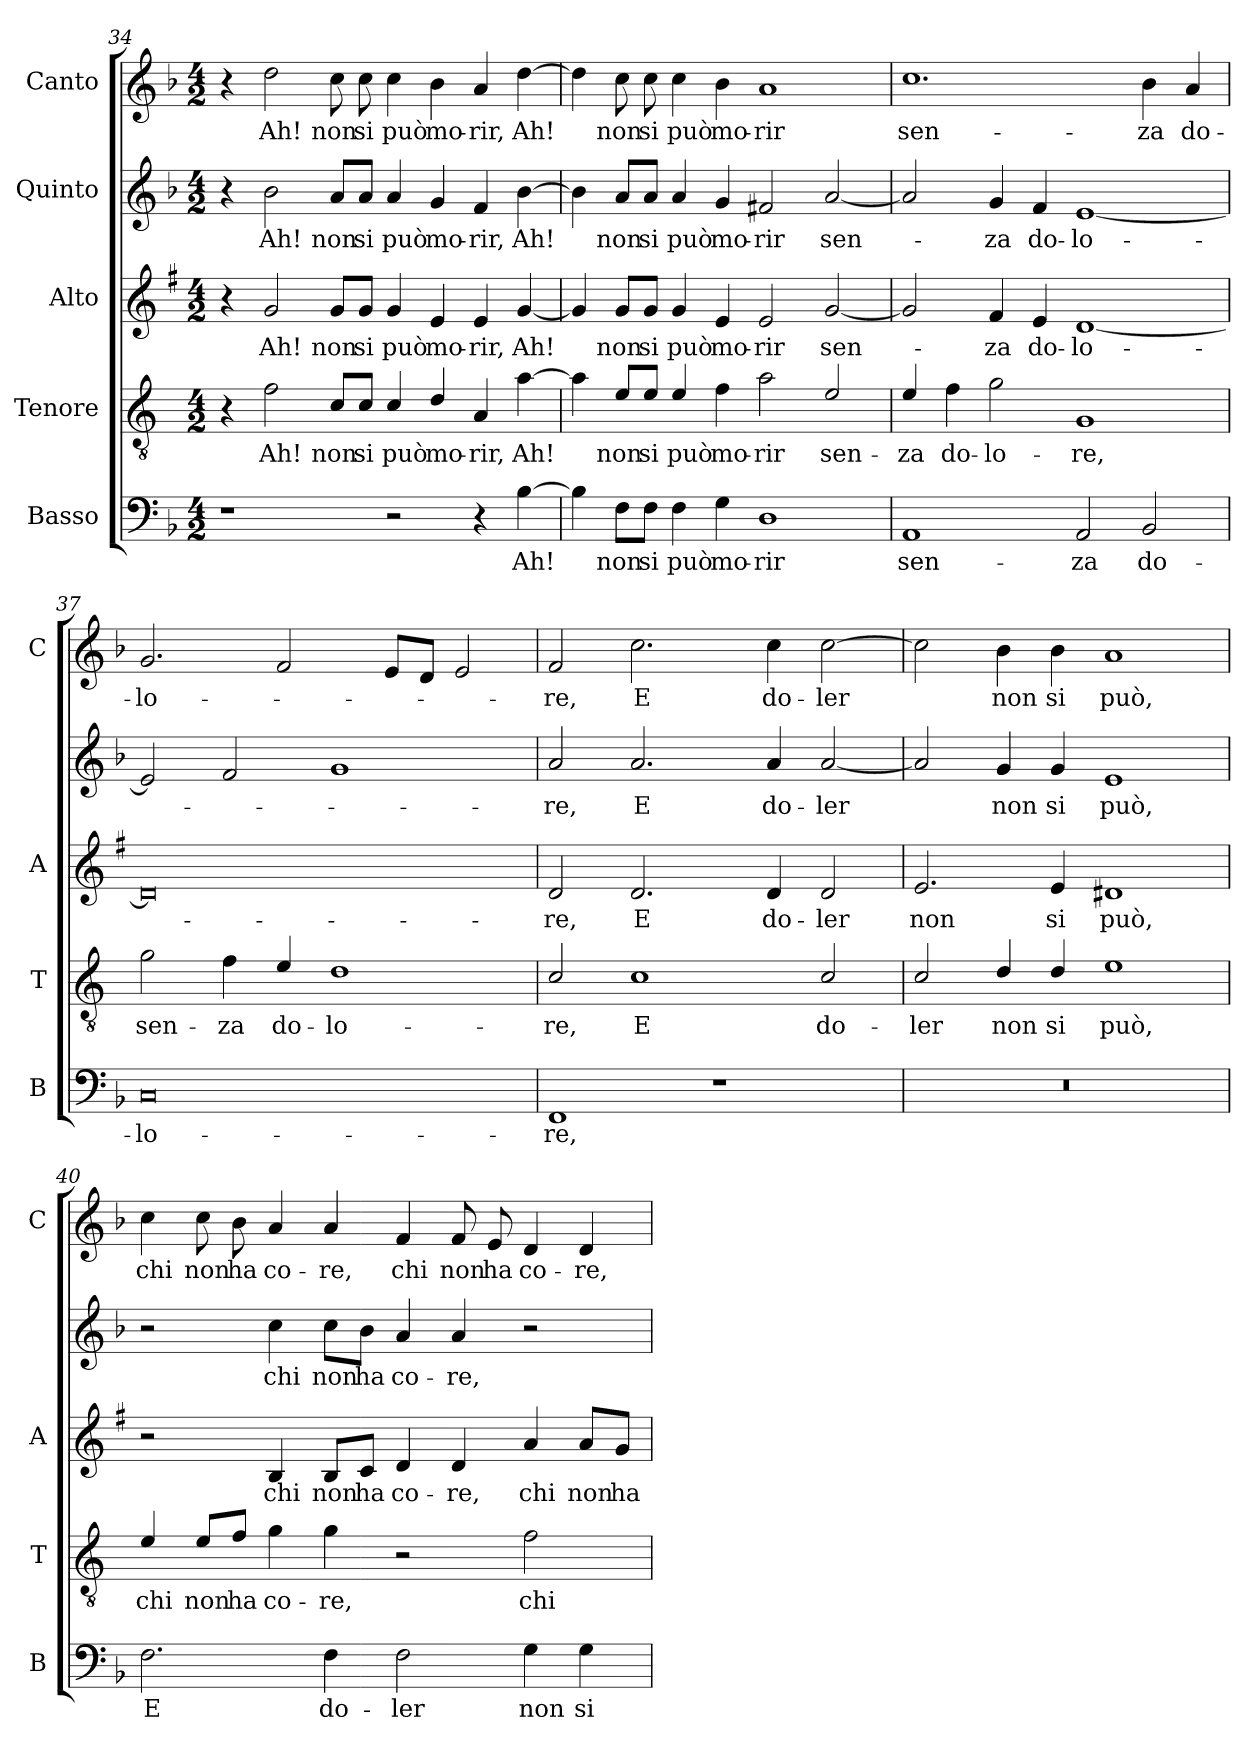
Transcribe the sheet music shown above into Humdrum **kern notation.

**kern	**text	**kern	**text	**kern	**text	**kern	**text	**kern	**text
*part5	*part5	*part4	*part4	*part3	*part3	*part2	*part2	*part1	*part1
*staff5	*staff5	*staff4	*staff4	*staff3	*staff3	*staff2	*staff2	*staff1	*staff1
*I"Basso	*	*I"Tenore	*	*I"Alto	*	*I"Quinto	*	*I"Canto	*
*I'B	*	*I'T	*	*I'A	*	*	*	*I'C	*
*clefF4	*	*clefGv2	*	*clefG2	*	*clefG2	*	*clefG2	*
*	*	*ITrd4c7	*	*ITrd1c2	*	*	*	*	*
*k[b-]	*	*k[b-]	*	*k[b-]	*	*k[b-]	*	*k[b-]	*
*F:	*	*F:	*	*F:	*	*F:	*	*F:	*
*M4/2	*	*M4/2	*	*M4/2	*	*M4/2	*	*M4/2	*
=34	=34	=34	=34	=34	=34	=34	=34	=34	=34
1r	.	4r	.	4r	.	4r	.	4r	.
!	!	!	!LO:LY:b	!	!LO:LY:b	!	!LO:LY:b	!	!LO:LY:b
.	.	2B-\	Ah!	2f/	Ah!	2b-\	Ah!	2dd\	Ah!
!	!	!	!LO:LY:b	!	!LO:LY:b	!	!LO:LY:b	!	!LO:LY:b
.	.	8F/L	non	8f/L	non	8a/L	non	8cc\	non
!	!	!	!LO:LY:b	!	!LO:LY:b	!	!LO:LY:b	!	!LO:LY:b
.	.	8F/J	si	8f/J	si	8a/J	si	8cc\	si
!	!	!	!LO:LY:b	!	!LO:LY:b	!	!LO:LY:b	!	!LO:LY:b
2r	.	4F/	può	4f/	può	4a/	può	4cc\	può
!	!	!	!LO:LY:b	!	!LO:LY:b	!	!LO:LY:b	!	!LO:LY:b
.	.	4G/	mo-	4d/	mo-	4g/	mo-	4b-\	mo-
!	!	!	!LO:LY:b	!	!LO:LY:b	!	!LO:LY:b	!	!LO:LY:b
4r	.	4D/	-rir,	4d/	-rir,	4f/	-rir,	4a/	-rir,
!	!LO:LY:b	!	!LO:LY:b	!	!LO:LY:b	!	!LO:LY:b	!	!LO:LY:b
[4B-\	Ah!	[4d\	Ah!	[4f/	Ah!	[4b-\	Ah!	[4dd\	Ah!
=35	=35	=35	=35	=35	=35	=35	=35	=35	=35
4B-\]	.	4d\]	.	4f/]	.	4b-\]	.	4dd\]	.
!	!LO:LY:b	!	!LO:LY:b	!	!LO:LY:b	!	!LO:LY:b	!	!LO:LY:b
8F\L	non	8A/L	non	8f/L	non	8a/L	non	8cc\	non
!	!LO:LY:b	!	!LO:LY:b	!	!LO:LY:b	!	!LO:LY:b	!	!LO:LY:b
8F\J	si	8A/J	si	8f/J	si	8a/J	si	8cc\	si
!	!LO:LY:b	!	!LO:LY:b	!	!LO:LY:b	!	!LO:LY:b	!	!LO:LY:b
4F\	può	4A/	può	4f/	può	4a/	può	4cc\	può
!	!LO:LY:b	!	!LO:LY:b	!	!LO:LY:b	!	!LO:LY:b	!	!LO:LY:b
4G\	mo-	4B-\	mo-	4d/	mo-	4g/	mo-	4b-\	mo-
!	!LO:LY:b	!	!LO:LY:b	!	!LO:LY:b	!	!LO:LY:b	!	!LO:LY:b
1D	-rir	2d\	-rir	2d/	-rir	2f#X/	-rir	1a	-rir
!	!	!	!LO:LY:b	!	!LO:LY:b	!	!LO:LY:b	!	!
.	.	2A/	sen-	[2f/	sen-	[2a/	sen-	.	.
!!LO:PB:g=z
=36	=36	=36	=36	=36	=36	=36	=36	=36	=36
!	!LO:LY:b	!	!LO:LY:b	!	!	!	!	!	!LO:LY:b
1AA	sen-	4A/	-za	2f/]	.	2a/]	.	1.cc	sen-
!	!	!	!LO:LY:b	!	!	!	!	!	!
.	.	4B-\	do-	.	.	.	.	.	.
!	!	!	!LO:LY:b	!	!LO:LY:b	!	!LO:LY:b	!	!
.	.	2c\	-lo-	4e/	-za	4g/	-za	.	.
!	!	!	!	!	!LO:LY:b	!	!LO:LY:b	!	!
.	.	.	.	4d/	do-	4f/	do-	.	.
!	!LO:LY:b	!	!LO:LY:b	!	!LO:LY:b	!	!LO:LY:b	!	!
2AA/	-za	1C	-re,	[1c	-lo-	[1e	-lo-	.	.
!	!LO:LY:b	!	!	!	!	!	!	!	!LO:LY:b
2BB-/	do-	.	.	.	.	.	.	4b-\	-za
!	!	!	!	!	!	!	!	!	!LO:LY:b
.	.	.	.	.	.	.	.	4a/	do-
=37	=37	=37	=37	=37	=37	=37	=37	=37	=37
!	!LO:LY:b	!	!LO:LY:b	!	!	!	!	!	!LO:LY:b
0C	-lo-	2c\	sen-	0c]	.	2e/]	.	2.g/	-lo-
!	!	!	!LO:LY:b	!	!	!	!	!	!
.	.	4B-\	-za	.	.	2f/	.	.	.
!	!	!	!LO:LY:b	!	!	!	!	!	!
.	.	4A/	do-	.	.	.	.	2f/	.
!	!	!	!LO:LY:b	!	!	!	!	!	!
.	.	1G	-lo-	.	.	1g	.	.	.
.	.	.	.	.	.	.	.	8e/L	.
.	.	.	.	.	.	.	.	8d/J	.
.	.	.	.	.	.	.	.	2e/	.
=38	=38	=38	=38	=38	=38	=38	=38	=38	=38
!	!LO:LY:b	!	!LO:LY:b	!	!LO:LY:b	!	!LO:LY:b	!	!LO:LY:b
1FF	-re,	2F/	-re,	2c/	-re,	2a/	-re,	2f/	-re,
!	!	!	!LO:LY:b	!	!LO:LY:b	!	!LO:LY:b	!	!LO:LY:b
.	.	1F	E	2.c/	E	2.a/	E	2.cc\	E
1r	.	.	.	.	.	.	.	.	.
!	!	!	!	!	!LO:LY:b	!	!LO:LY:b	!	!LO:LY:b
.	.	.	.	4c/	do-	4a/	do-	4cc\	do-
!	!	!	!LO:LY:b	!	!LO:LY:b	!	!LO:LY:b	!	!LO:LY:b
.	.	2F/	do-	2c/	-ler	[2a/	-ler	[2cc\	-ler
=39	=39	=39	=39	=39	=39	=39	=39	=39	=39
!	!	!	!LO:LY:b	!	!LO:LY:b	!	!	!	!
0r	.	2F/	-ler	2.d/	non	2a/]	.	2cc\]	.
!	!	!	!LO:LY:b	!	!	!	!LO:LY:b	!	!LO:LY:b
.	.	4G/	non	.	.	4g/	non	4b-\	non
!	!	!	!LO:LY:b	!	!LO:LY:b	!	!LO:LY:b	!	!LO:LY:b
.	.	4G/	si	4d/	si	4g/	si	4b-\	si
!	!	!	!LO:LY:b	!	!LO:LY:b	!	!LO:LY:b	!	!LO:LY:b
.	.	1A	può,	1c#X	può,	1e	può,	1a	può,
!!LO:LB:g=z
=40	=40	=40	=40	=40	=40	=40	=40	=40	=40
!	!LO:LY:b	!	!LO:LY:b	!	!	!	!	!	!LO:LY:b
2.F\	E	4A/	chi	2r	.	2r	.	4cc\	chi
!	!	!	!LO:LY:b	!	!	!	!	!	!LO:LY:b
.	.	8A/L	non	.	.	.	.	8cc\	non
!	!	!	!LO:LY:b	!	!	!	!	!	!LO:LY:b
.	.	8B-/J	ha	.	.	.	.	8b-\	ha
!	!	!	!LO:LY:b	!	!LO:LY:b	!	!LO:LY:b	!	!LO:LY:b
.	.	4c\	co-	4A/	chi	4cc\	chi	4a/	co-
!	!LO:LY:b	!	!LO:LY:b	!	!LO:LY:b	!	!LO:LY:b	!	!LO:LY:b
4F\	do-	4c\	-re,	8A/L	non	8cc\L	non	4a/	-re,
!	!	!	!	!	!LO:LY:b	!	!LO:LY:b	!	!
.	.	.	.	8B-/J	ha	8b-\J	ha	.	.
!	!LO:LY:b	!	!	!	!LO:LY:b	!	!LO:LY:b	!	!LO:LY:b
2F\	-ler	2r	.	4c/	co-	4a/	co-	4f/	chi
!	!	!	!	!	!LO:LY:b	!	!LO:LY:b	!	!LO:LY:b
.	.	.	.	4c/	-re,	4a/	-re,	8f/	non
!	!	!	!	!	!	!	!	!	!LO:LY:b
.	.	.	.	.	.	.	.	8e/	ha
!	!LO:LY:b	!	!LO:LY:b	!	!LO:LY:b	!	!	!	!LO:LY:b
4G\	non	2B-\	chi	4g/	chi	2r	.	4d/	co-
!	!LO:LY:b	!	!	!	!LO:LY:b	!	!	!	!LO:LY:b
4G\	si	.	.	8g/L	non	.	.	4d/	-re,
!	!	!	!	!	!LO:LY:b	!	!	!	!
.	.	.	.	8f/J	ha	.	.	.	.
=	=	=	=	=	=	=	=	=	=
*-	*-	*-	*-	*-	*-	*-	*-	*-	*-
